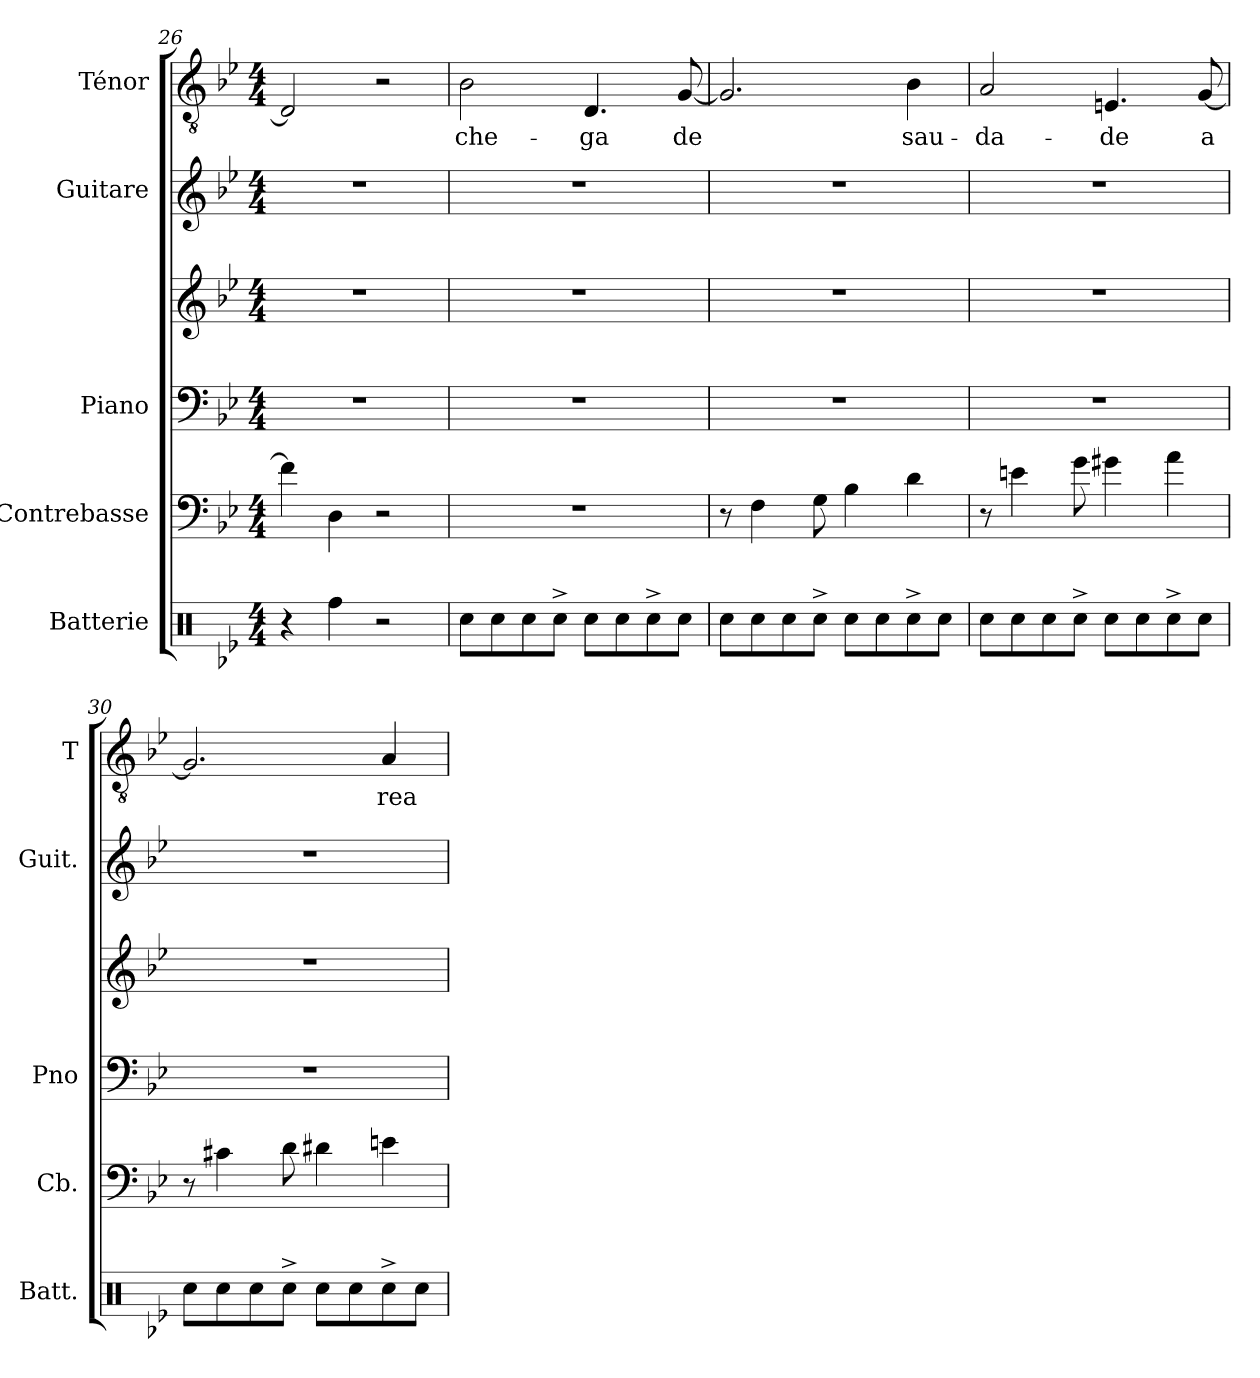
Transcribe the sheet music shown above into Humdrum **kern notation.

**kern	**kern	**kern	**kern	**kern	**kern	**text
*part5	*part4	*part3	*part3	*part2	*part1	*part1
*staff6	*staff5	*staff4	*staff3	*staff2	*staff1	*staff1
*I"Batterie	*I"Contrebasse	*I"Piano	*	*I"Guitare	*I"Ténor	*
*I'Batt.	*I'Cb.	*I'Pno	*	*I'Guit.	*I'T	*
*clefX	*clefF4	*clefF4	*clefG2	*clefG2	*clefGv2	*
*	*ITrd7c12	*	*	*ITrd7c12	*	*
*k[b-e-]	*k[b-e-]	*k[b-e-]	*k[b-e-]	*k[b-e-]	*k[b-e-]	*
*g:	*g:	*g:	*g:	*g:	*g:	*
*M4/4	*M4/4	*M4/4	*M4/4	*M4/4	*M4/4	*
=26	=26	=26	=26	=26	=26	=26
4r	4F#\]	1r	1r	1r	2D/]	.
!LO:N:head=solid	!	!	!	!	!	!
4Rff\	4DD\	.	.	.	.	.
2r	2r	.	.	.	2r	.
=27	=27	=27	=27	=27	=27	=27
!	!	!	!	!	!	!LO:LY:b
8Rcc\L	1r	1r	1r	1r	2B-\	che-
8Rcc\	.	.	.	.	.	.
8Rcc\	.	.	.	.	.	.
8Rcc^>\J	.	.	.	.	.	.
!	!	!	!	!	!	!LO:LY:b
8Rcc\L	.	.	.	.	4.D/	-ga
8Rcc\	.	.	.	.	.	.
8Rcc^>\	.	.	.	.	.	.
!	!	!	!	!	!	!LO:LY:b
8Rcc\J	.	.	.	.	[8G/	de
=28	=28	=28	=28	=28	=28	=28
8Rcc\L	8r	1r	1r	1r	2.G/]	.
8Rcc\	4FF\	.	.	.	.	.
8Rcc\	.	.	.	.	.	.
8Rcc^>\J	8GG\	.	.	.	.	.
8Rcc\L	4BB-\	.	.	.	.	.
8Rcc\	.	.	.	.	.	.
!	!	!	!	!	!	!LO:LY:b
8Rcc^>\	4D\	.	.	.	4B-\	sau-
8Rcc\J	.	.	.	.	.	.
!!LO:PB:g=z
=29	=29	=29	=29	=29	=29	=29
!	!	!	!	!	!	!LO:LY:b
8Rcc\L	8r	1r	1r	1r	2A/	-da-
8Rcc\	4En\	.	.	.	.	.
8Rcc\	.	.	.	.	.	.
8Rcc^>\J	8G\	.	.	.	.	.
!	!	!	!	!	!	!LO:LY:b
8Rcc\L	4G#X\	.	.	.	4.En/	-de
8Rcc\	.	.	.	.	.	.
8Rcc^>\	4A\	.	.	.	.	.
!	!	!	!	!	!	!LO:LY:b
8Rcc\J	.	.	.	.	[8G/	a
=30	=30	=30	=30	=30	=30	=30
8Rcc\L	8r	1r	1r	1r	2.G/]	.
8Rcc\	4C#X\	.	.	.	.	.
8Rcc\	.	.	.	.	.	.
8Rcc^>\J	8D\	.	.	.	.	.
8Rcc\L	4D#X\	.	.	.	.	.
8Rcc\	.	.	.	.	.	.
!	!	!	!	!	!	!LO:LY:b
8Rcc^>\	4En\	.	.	.	4A/	rea-
8Rcc\J	.	.	.	.	.	.
=	=	=	=	=	=	=
*-	*-	*-	*-	*-	*-	*-
